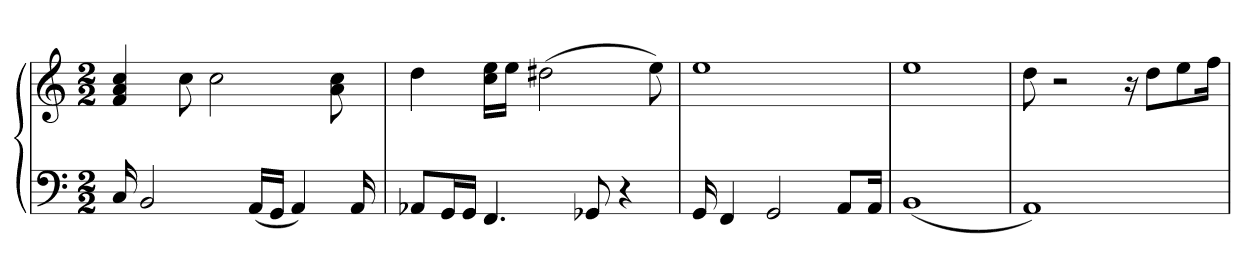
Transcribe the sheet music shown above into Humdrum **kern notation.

**kern	**kern
*part1	*part1
*staff2	*staff1
*clefF4	*clefG2
*k[]	*k[]
*M2/2	*M2/2
=1	=1
16C	4f 4a 4cc
2BB	.
.	8cc
.	2cc
(16AA/LL	.
16GG/JJ	.
4AA)	.
.	8a 8cc
16AA	.
=2	=2
8AA-X/L	4dd
16GG/L	.
16GG/JJ	.
4.FF	16cc\ 16ee\LL
.	16ee\JJ
.	(2dd#X
8GG-X	.
4r	.
.	8ee)
=3	=3
16GG	1ee
4FF	.
2GG	.
8AA/L	.
16AA/Jk	.
=4	=4
(1BB	1ee
=5	=5
1AA)	8dd
.	2r
.	16r
.	8dd\L
.	8ee\
.	16ff\Jk
=	=
*-	*-
